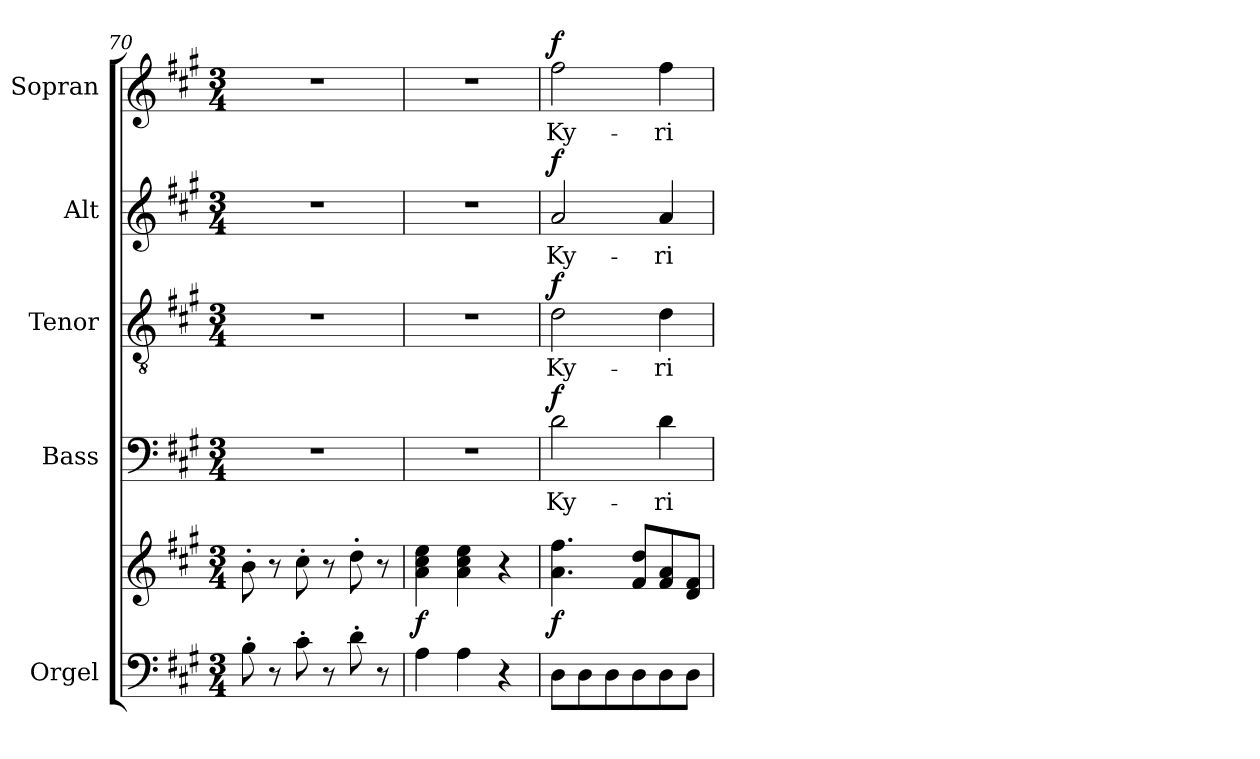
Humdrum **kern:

**kern	**kern	**dynam	**kern	**text	**dynam	**kern	**text	**dynam	**kern	**text	**dynam	**kern	**text	**dynam
*part5	*part5	*part5	*part4	*part4	*part4	*part3	*part3	*part3	*part2	*part2	*part2	*part1	*part1	*part1
*staff6	*staff5	*staff5/6	*staff4	*staff4	*staff4	*staff3	*staff3	*staff3	*staff2	*staff2	*staff2	*staff1	*staff1	*staff1
*I"Orgel	*	*	*I"Bass	*	*	*I"Tenor	*	*	*I"Alt	*	*	*I"Sopran	*	*
*I'Org.	*	*	*I'B.	*	*	*I'T.	*	*	*I'A.	*	*	*I'S.	*	*
*clefF4	*clefG2	*	*clefF4	*	*	*clefGv2	*	*	*clefG2	*	*	*clefG2	*	*
*k[f#c#g#]	*k[f#c#g#]	*	*k[f#c#g#]	*	*	*k[f#c#g#]	*	*	*k[f#c#g#]	*	*	*k[f#c#g#]	*	*
*A:	*A:	*	*A:	*	*	*A:	*	*	*A:	*	*	*A:	*	*
*M3/4	*M3/4	*	*M3/4	*	*	*M3/4	*	*	*M3/4	*	*	*M3/4	*	*
=70	=70	=70	=70	=70	=70	=70	=70	=70	=70	=70	=70	=70	=70	=70
8B'>\	8b'>\	.	2.r	.	.	2.r	.	.	2.r	.	.	2.r	.	.
8r	8r	.	.	.	.	.	.	.	.	.	.	.	.	.
8c#'>\	8cc#'>\	.	.	.	.	.	.	.	.	.	.	.	.	.
8r	8r	.	.	.	.	.	.	.	.	.	.	.	.	.
8d'>\	8dd'>\	.	.	.	.	.	.	.	.	.	.	.	.	.
8r	8r	.	.	.	.	.	.	.	.	.	.	.	.	.
=71	=71	=71	=71	=71	=71	=71	=71	=71	=71	=71	=71	=71	=71	=71
!	!	!LO:DY:b	!	!	!	!	!	!	!	!	!	!	!	!
4A\	4a\ 4cc#\ 4ee\	f	2.r	.	.	2.r	.	.	2.r	.	.	2.r	.	.
4A\	4a\ 4cc#\ 4ee\	.	.	.	.	.	.	.	.	.	.	.	.	.
4r	4r	.	.	.	.	.	.	.	.	.	.	.	.	.
=72	=72	=72	=72	=72	=72	=72	=72	=72	=72	=72	=72	=72	=72	=72
!	!	!LO:DY:b	!	!LO:LY:b	!LO:DY:a	!	!LO:LY:b	!LO:DY:a	!	!LO:LY:b	!LO:DY:a	!	!LO:LY:b	!LO:DY:a
8D\L	4.a\ 4.ff#\	f	2d\	Ky-	f	2d\	Ky-	f	2a/	Ky-	f	2ff#\	Ky-	f
8D\	.	.	.	.	.	.	.	.	.	.	.	.	.	.
8D\	.	.	.	.	.	.	.	.	.	.	.	.	.	.
8D\	8f#/ 8dd/L	.	.	.	.	.	.	.	.	.	.	.	.	.
!	!	!	!	!LO:LY:b	!	!	!LO:LY:b	!	!	!LO:LY:b	!	!	!LO:LY:b	!
8D\	8f#/ 8a/	.	4d\	-ri-	.	4d\	-ri-	.	4a/	-ri-	.	4ff#\	-ri-	.
8D\J	8d/ 8f#/J	.	.	.	.	.	.	.	.	.	.	.	.	.
=	=	=	=	=	=	=	=	=	=	=	=	=	=	=
*-	*-	*-	*-	*-	*-	*-	*-	*-	*-	*-	*-	*-	*-	*-
